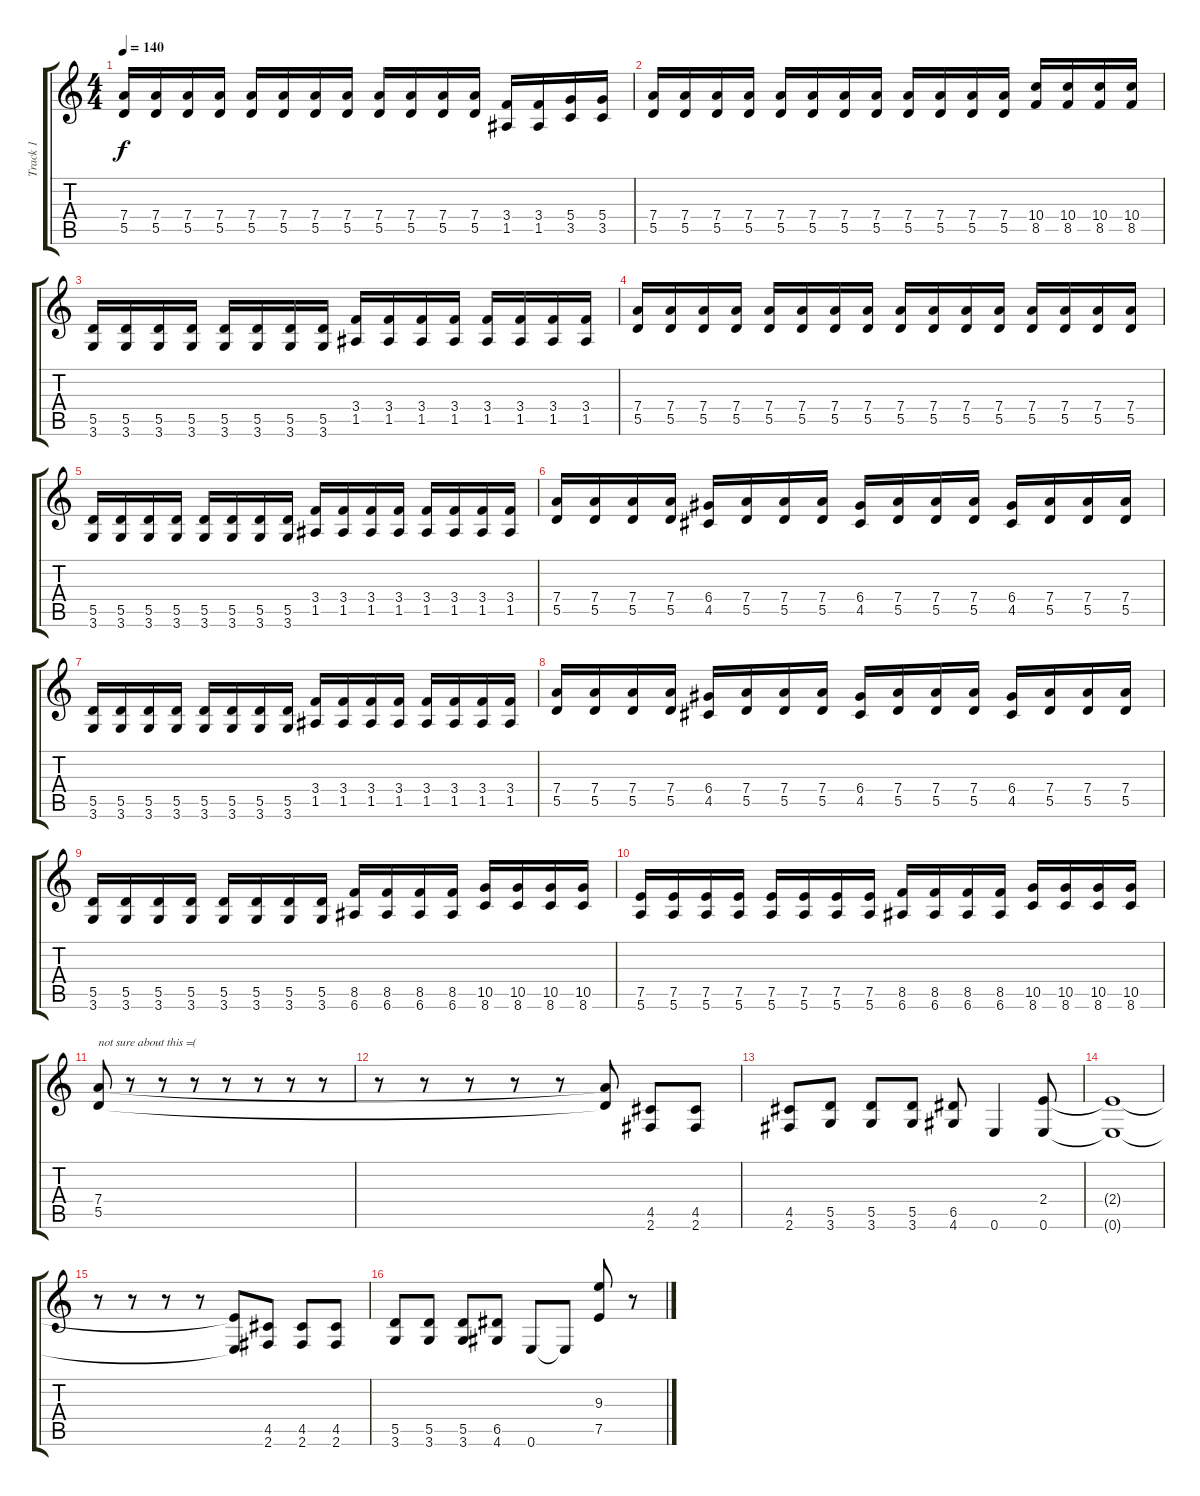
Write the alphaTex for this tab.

\track ("Track 1" "Track 1") {instrument overdrivenguitar}
\staff {score tabs}
\tuning (E4 B3 G3 D3 A2 E2) {hide}
\ts (4 4)
\tempo 140
\clef g2
\ks c
(7.4 5.5).16{dy f} (7.4 5.5).16 (7.4 5.5).16 (7.4 5.5).16 (7.4 5.5).16 (7.4 5.5).16 (7.4 5.5).16 (7.4 5.5).16 (7.4 5.5).16 (7.4 5.5).16 (7.4 5.5).16 (7.4 5.5).16 (3.4 1.5).16 (3.4 1.5).16 (5.4 3.5).16 (5.4 3.5).16 |
(7.4 5.5).16 (7.4 5.5).16 (7.4 5.5).16 (7.4 5.5).16 (7.4 5.5).16 (7.4 5.5).16 (7.4 5.5).16 (7.4 5.5).16 (7.4 5.5).16 (7.4 5.5).16 (7.4 5.5).16 (7.4 5.5).16 (10.4 8.5).16 (10.4 8.5).16 (10.4 8.5).16 (10.4 8.5).16 |
(5.5 3.6).16 (5.5 3.6).16 (5.5 3.6).16 (5.5 3.6).16 (5.5 3.6).16 (5.5 3.6).16 (5.5 3.6).16 (5.5 3.6).16 (3.4 1.5).16 (3.4 1.5).16 (3.4 1.5).16 (3.4 1.5).16 (3.4 1.5).16 (3.4 1.5).16 (3.4 1.5).16 (3.4 1.5).16 |
(7.4 5.5).16 (7.4 5.5).16 (7.4 5.5).16 (7.4 5.5).16 (7.4 5.5).16 (7.4 5.5).16 (7.4 5.5).16 (7.4 5.5).16 (7.4 5.5).16 (7.4 5.5).16 (7.4 5.5).16 (7.4 5.5).16 (7.4 5.5).16 (7.4 5.5).16 (7.4 5.5).16 (7.4 5.5).16 |
(5.5 3.6).16 (5.5 3.6).16 (5.5 3.6).16 (5.5 3.6).16 (5.5 3.6).16 (5.5 3.6).16 (5.5 3.6).16 (5.5 3.6).16 (3.4 1.5).16 (3.4 1.5).16 (3.4 1.5).16 (3.4 1.5).16 (3.4 1.5).16 (3.4 1.5).16 (3.4 1.5).16 (3.4 1.5).16 |
(7.4 5.5).16 (7.4 5.5).16 (7.4 5.5).16 (7.4 5.5).16 (6.4 4.5).16 (7.4 5.5).16 (7.4 5.5).16 (7.4 5.5).16 (6.4 4.5).16 (7.4 5.5).16 (7.4 5.5).16 (7.4 5.5).16 (6.4 4.5).16 (7.4 5.5).16 (7.4 5.5).16 (7.4 5.5).16 |
(5.5 3.6).16 (5.5 3.6).16 (5.5 3.6).16 (5.5 3.6).16 (5.5 3.6).16 (5.5 3.6).16 (5.5 3.6).16 (5.5 3.6).16 (3.4 1.5).16 (3.4 1.5).16 (3.4 1.5).16 (3.4 1.5).16 (3.4 1.5).16 (3.4 1.5).16 (3.4 1.5).16 (3.4 1.5).16 |
(7.4 5.5).16 (7.4 5.5).16 (7.4 5.5).16 (7.4 5.5).16 (6.4 4.5).16 (7.4 5.5).16 (7.4 5.5).16 (7.4 5.5).16 (6.4 4.5).16 (7.4 5.5).16 (7.4 5.5).16 (7.4 5.5).16 (6.4 4.5).16 (7.4 5.5).16 (7.4 5.5).16 (7.4 5.5).16 |
(5.5 3.6).16 (5.5 3.6).16 (5.5 3.6).16 (5.5 3.6).16 (5.5 3.6).16 (5.5 3.6).16 (5.5 3.6).16 (5.5 3.6).16 (8.5 6.6).16 (8.5 6.6).16 (8.5 6.6).16 (8.5 6.6).16 (10.5 8.6).16 (10.5 8.6).16 (10.5 8.6).16 (10.5 8.6).16 |
(7.5 5.6).16 (7.5 5.6).16 (7.5 5.6).16 (7.5 5.6).16 (7.5 5.6).16 (7.5 5.6).16 (7.5 5.6).16 (7.5 5.6).16 (8.5 6.6).16 (8.5 6.6).16 (8.5 6.6).16 (8.5 6.6).16 (10.5 8.6).16 (10.5 8.6).16 (10.5 8.6).16 (10.5 8.6).16 |
(7.4 5.5).8{txt "not sure about this =("} r.8 r.8 r.8 r.8 r.8 r.8 r.8 |
r.8 r.8 r.8 r.8 r.8 (7.4{t} 5.5{t}).8 (4.5 2.6).8 (4.5 2.6).8 |
(4.5 2.6).8 (5.5 3.6).8 (5.5 3.6).8 (5.5 3.6).8 (6.5 4.6).8 0.6.4 (2.4 0.6).8 |
(2.4{t} 0.6{t}).1 |
r.8 r.8 r.8 r.8 (2.4{t} 0.6{t}).8 (4.5 2.6).8 (4.5 2.6).8 (4.5 2.6).8 |
(5.5 3.6).8 (5.5 3.6).8 (5.5 3.6).8 (6.5 4.6).8 0.6.8 0.6{t}.8 (9.3 7.5).8 r.8
